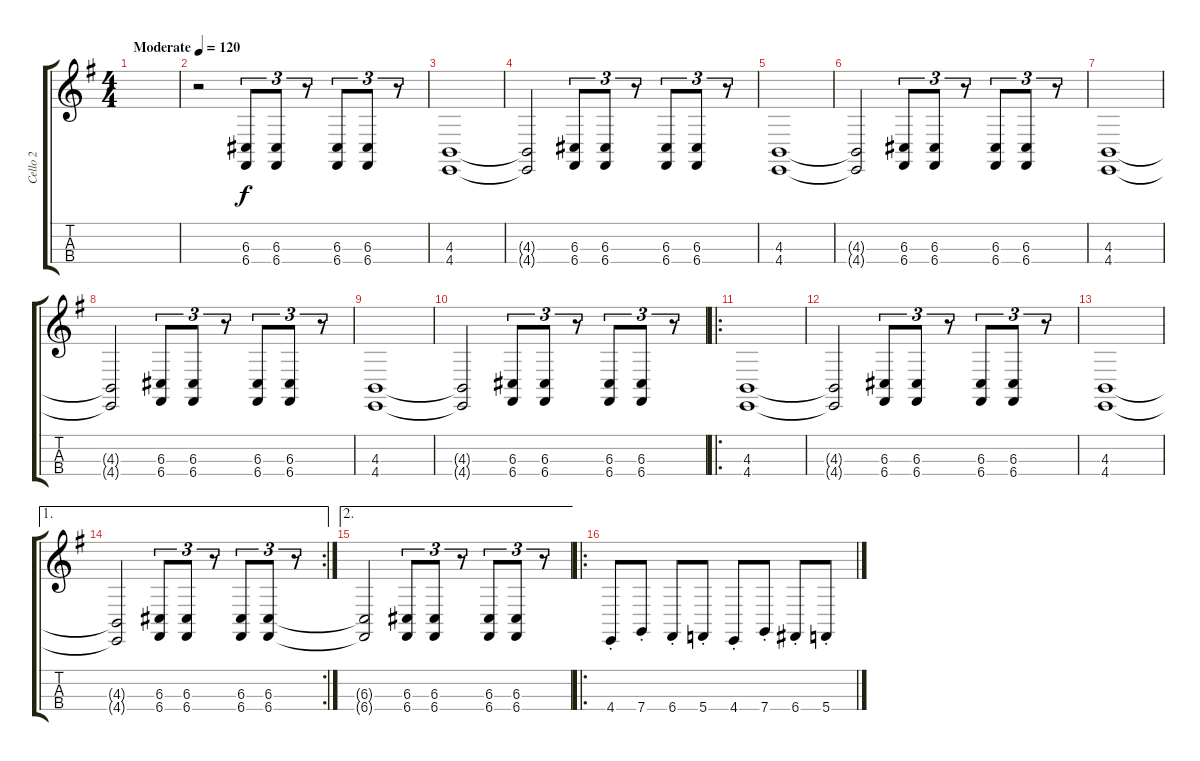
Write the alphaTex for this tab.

\track ("Cello 2" "Cello 2") {instrument cello}
\staff {score tabs}
\tuning (A3 D3 G2 C2) {hide}
\ts (4 4)
\tempo (120 "Moderate")
\clef g2
\ks g
|
r.2 (6.3 6.4).8{tu (3 2)} (6.3 6.4).8{tu (3 2)} r.8{tu (3 2)} (6.3 6.4).8{tu (3 2)} (6.3 6.4).8{tu (3 2)} r.8{tu (3 2)} |
(4.3 4.4).1 |
(4.3{t} 4.4{t}).2 (6.3 6.4).8{tu (3 2)} (6.3 6.4).8{tu (3 2)} r.8{tu (3 2)} (6.3 6.4).8{tu (3 2)} (6.3 6.4).8{tu (3 2)} r.8{tu (3 2)} |
(4.3 4.4).1 |
(4.3{t} 4.4{t}).2 (6.3 6.4).8{tu (3 2)} (6.3 6.4).8{tu (3 2)} r.8{tu (3 2)} (6.3 6.4).8{tu (3 2)} (6.3 6.4).8{tu (3 2)} r.8{tu (3 2)} |
(4.3 4.4).1 |
(4.3{t} 4.4{t}).2 (6.3 6.4).8{tu (3 2)} (6.3 6.4).8{tu (3 2)} r.8{tu (3 2)} (6.3 6.4).8{tu (3 2)} (6.3 6.4).8{tu (3 2)} r.8{tu (3 2)} |
(4.3 4.4).1 |
(4.3{t} 4.4{t}).2 (6.3 6.4).8{tu (3 2)} (6.3 6.4).8{tu (3 2)} r.8{tu (3 2)} (6.3 6.4).8{tu (3 2)} (6.3 6.4).8{tu (3 2)} r.8{tu (3 2)} |
\ro
(4.3 4.4).1 |
(4.3{t} 4.4{t}).2 (6.3 6.4).8{tu (3 2)} (6.3 6.4).8{tu (3 2)} r.8{tu (3 2)} (6.3 6.4).8{tu (3 2)} (6.3 6.4).8{tu (3 2)} r.8{tu (3 2)} |
(4.3 4.4).1 |
\ae 1
\rc 2
(4.3{t} 4.4{t}).2 (6.3 6.4).8{tu (3 2)} (6.3 6.4).8{tu (3 2)} r.8{tu (3 2)} (6.3 6.4).8{tu (3 2)} (6.3 6.4).8{tu (3 2)} r.8{tu (3 2)} |
\ae 2
(6.3{t} 6.4{t}).2 (6.3 6.4).8{tu (3 2)} (6.3 6.4).8{tu (3 2)} r.8{tu (3 2)} (6.3 6.4).8{tu (3 2)} (6.3 6.4).8{tu (3 2)} r.8{tu (3 2)} |
\ro
4.4{st}.8 7.4{st}.8 6.4{st}.8 5.4{st}.8 4.4{st}.8 7.4{st}.8 6.4{st}.8 5.4{st}.8
